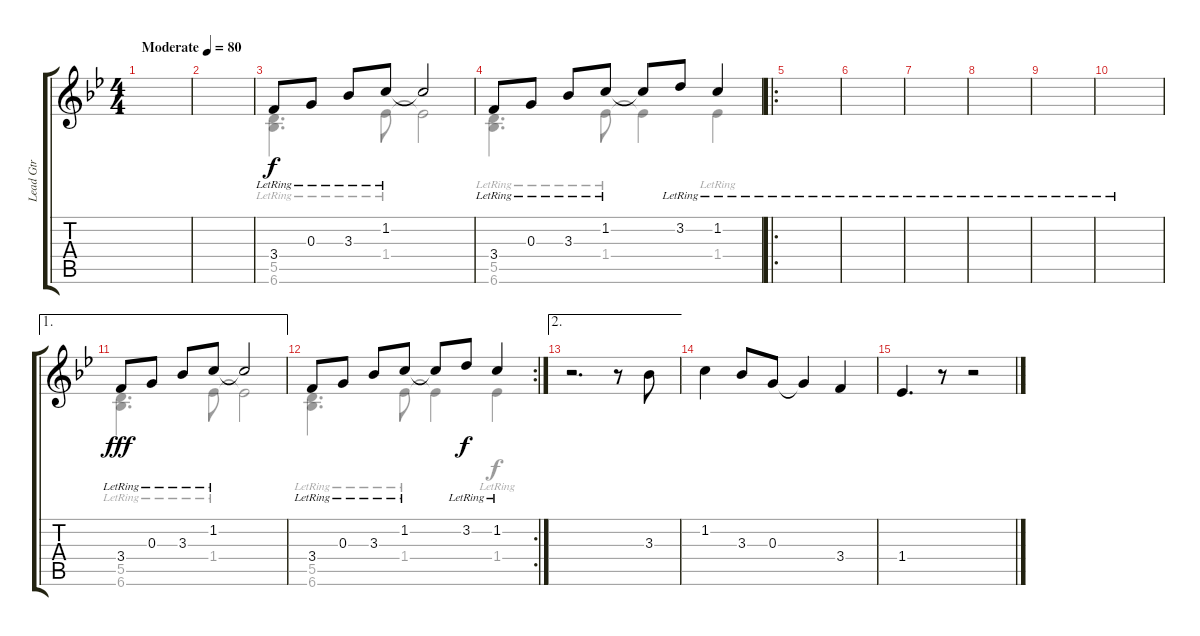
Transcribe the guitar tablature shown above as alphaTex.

\track ("Lead Gtr" "Lead Gtr") {instrument electricguitarclean}
\staff {score tabs}
\tuning (E4 B3 G3 D3 A2 E2) {hide}
\voice
\ts (4 4)
\tempo (80 "Moderate")
\clef g2
\ks bb
|
|
3.4{lr}.8 0.3{lr}.8 3.3{lr}.8 1.2{lr}.8 1.2{t}.2 |
3.4{lr}.8 0.3{lr}.8 3.3{lr}.8 1.2{lr}.8 1.2{t}.8 3.2{lr}.8{dy f} 1.2{lr}.4 |
\ro
|
|
|
|
|
|
\ae 1
3.4{lr}.8{dy fff} 0.3{lr}.8 3.3{lr}.8 1.2{lr}.8 1.2{t}.2 |
\rc 2
3.4{lr}.8 0.3{lr}.8 3.3{lr}.8 1.2{lr}.8 1.2{t}.8 3.2{lr}.8{dy f} 1.2{lr}.4 |
\ae 2
r.2{d} r.8 3.3.8 |
1.2.4 3.3.8 0.3.8 0.3{t}.4 3.4.4 |
1.4.4{d} r.8 r.2 |
\voice
\clef g2
\ottava regular
\simile none
\ks bb
|
|
(5.5{lr} 6.6{lr}).4{d} 1.4{lr}.8 1.4{t}.2 |
(5.5{lr} 6.6{lr}).4{d} 1.4{lr}.8 1.4{t}.4 1.4{lr}.4{dy f} |
|
|
|
|
|
|
(5.5{lr} 6.6{lr}).4{d dy fff} 1.4{lr}.8 1.4{t}.2 |
(5.5{lr} 6.6{lr}).4{d} 1.4{lr}.8 1.4{t}.4 1.4{lr}.4{dy f} |
|
|
|
